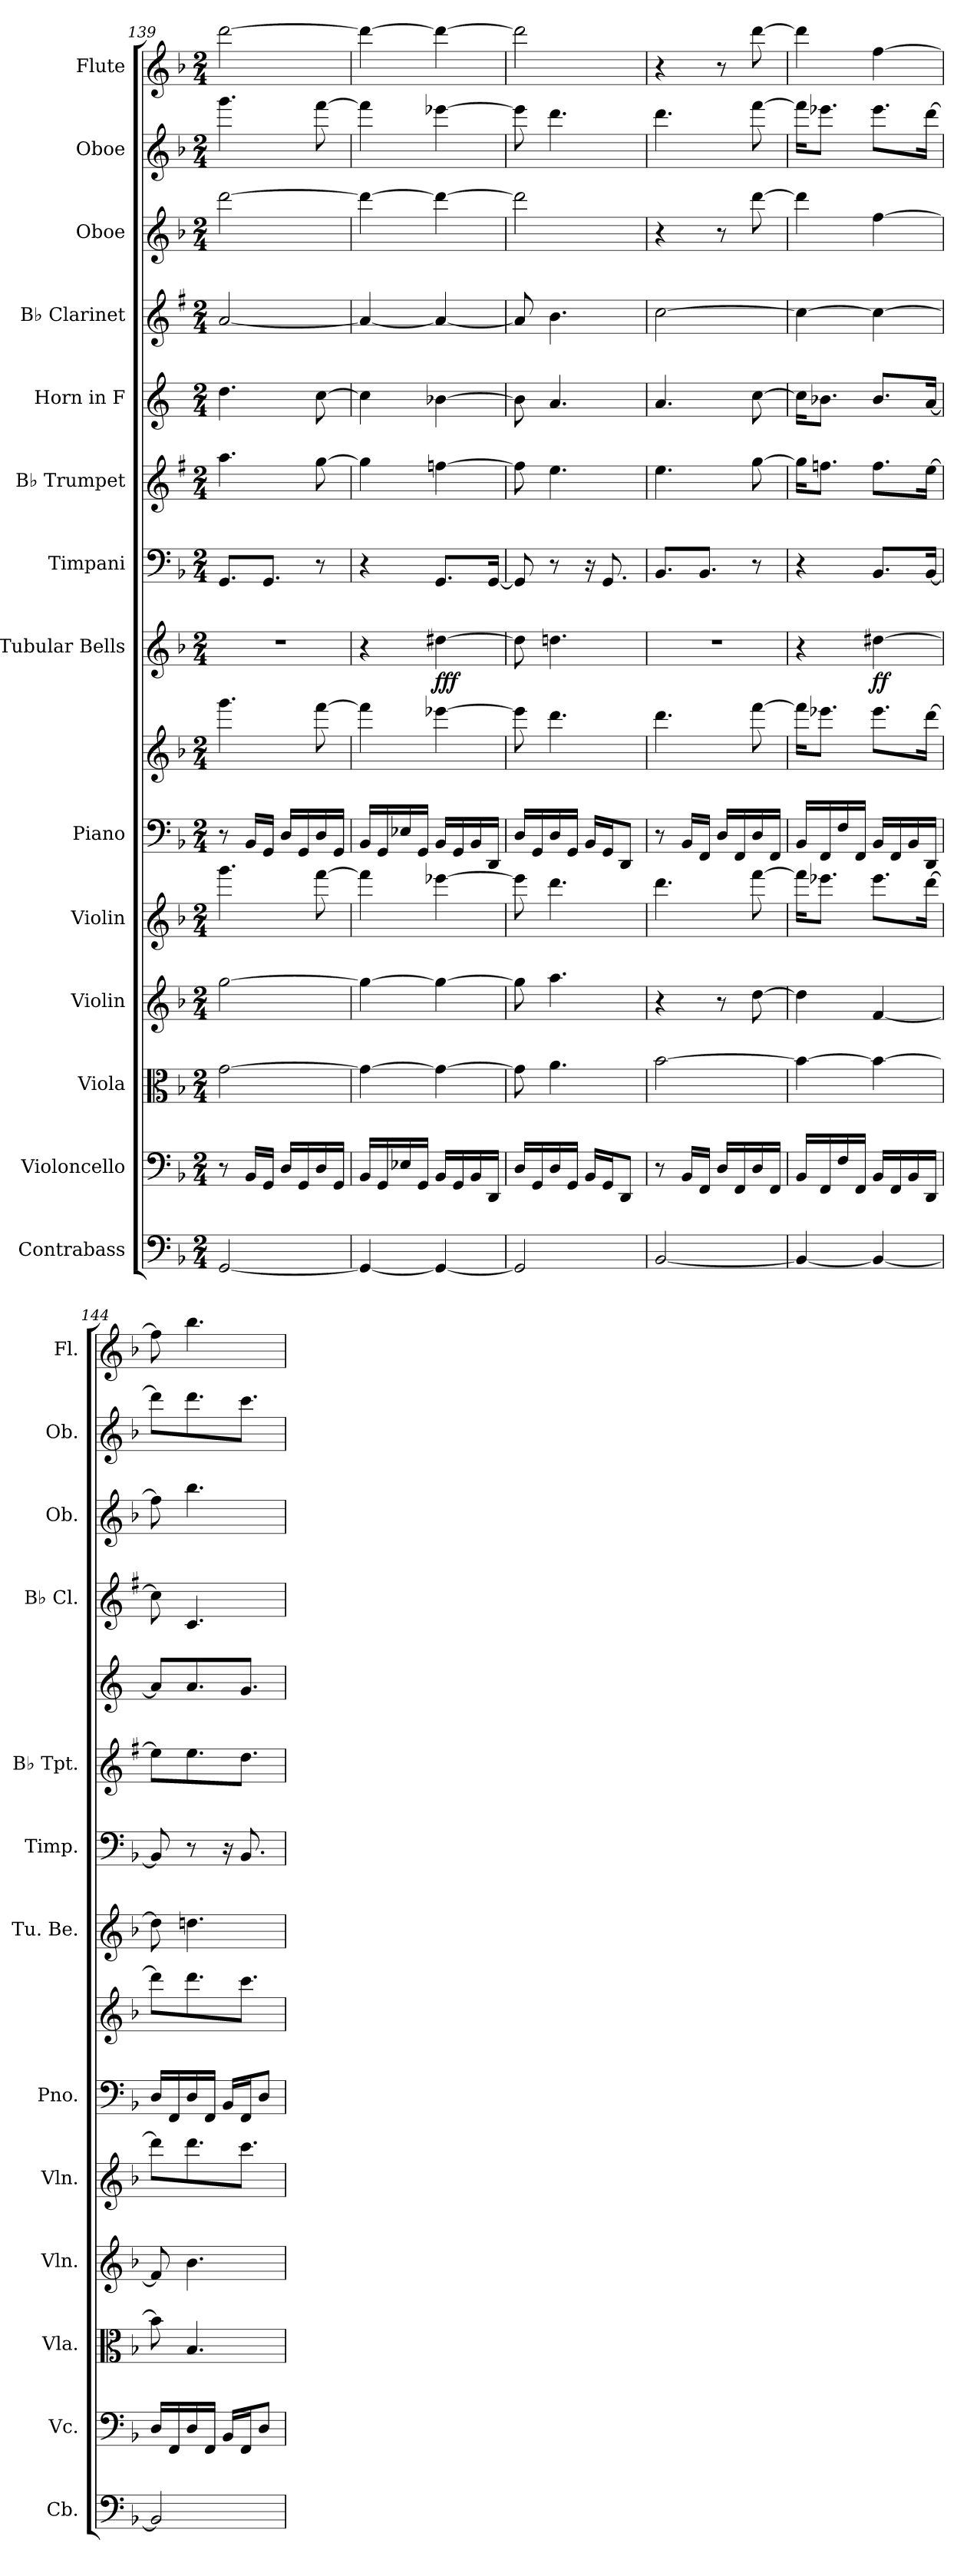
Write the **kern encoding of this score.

**kern	**kern	**kern	**kern	**kern	**kern	**kern	**kern	**dynam	**kern	**kern	**kern	**kern	**kern	**kern	**kern
*part14	*part13	*part12	*part11	*part10	*part9	*part9	*part8	*part8	*part7	*part6	*part5	*part4	*part3	*part2	*part1
*staff15	*staff14	*staff13	*staff12	*staff11	*staff10	*staff9	*staff8	*staff8	*staff7	*staff6	*staff5	*staff4	*staff3	*staff2	*staff1
*I"Contrabass	*I"Violoncello	*I"Viola	*I"Violin	*I"Violin	*I"Piano	*	*I"Tubular Bells	*	*I"Timpani	*I"B♭ Trumpet	*I"Horn in F	*I"B♭ Clarinet	*I"Oboe	*I"Oboe	*I"Flute
*I'Cb.	*I'Vc.	*I'Vla.	*I'Vln.	*I'Vln.	*I'Pno.	*	*I'Tu. Be.	*	*I'Timp.	*I'B♭ Tpt.	*	*I'B♭ Cl.	*I'Ob.	*I'Ob.	*I'Fl.
*clefF4	*clefF4	*clefC3	*clefG2	*clefG2	*clefF4	*clefG2	*clefG2	*	*clefF4	*clefG2	*clefG2	*clefG2	*clefG2	*clefG2	*clefG2
*ITrd7c12	*	*	*	*	*	*	*	*	*	*ITrd1c2	*ITrd4c7	*ITrd1c2	*	*	*
*k[b-]	*k[b-]	*k[b-]	*k[b-]	*k[b-]	*k[b-]	*k[b-]	*k[b-]	*	*k[b-]	*k[b-]	*k[b-]	*k[b-]	*k[b-]	*k[b-]	*k[b-]
*M2/4	*M2/4	*M2/4	*M2/4	*M2/4	*M2/4	*M2/4	*M2/4	*	*M2/4	*M2/4	*M2/4	*M2/4	*M2/4	*M2/4	*M2/4
=139	=139	=139	=139	=139	=139	=139	=139	=139	=139	=139	=139	=139	=139	=139	=139
[2GGG/	8r	[2g\	[2gg\	4.ggg\	8r	4.ggg\	2r	.	8.GG/L	4.gg\	4.g\	[2g/	[2ddd\	4.ggg\	[2ddd\
.	16BB-/LL	.	.	.	16BB-/LL	.	.	.	.	.	.	.	.	.	.
.	16GG/JJ	.	.	.	16GG/JJ	.	.	.	8.GG/J	.	.	.	.	.	.
.	16D/LL	.	.	.	16D/LL	.	.	.	.	.	.	.	.	.	.
.	16GG/	.	.	.	16GG/	.	.	.	.	.	.	.	.	.	.
.	16D/	.	.	[8fff\	16D/	[8fff\	.	.	8r	[8ff\	[8f\	.	.	[8fff\	.
.	16GG/JJ	.	.	.	16GG/JJ	.	.	.	.	.	.	.	.	.	.
=140	=140	=140	=140	=140	=140	=140	=140	=140	=140	=140	=140	=140	=140	=140	=140
4GGG/_	16BB-/LL	4g\_	4gg\_	4fff\]	16BB-/LL	4fff\]	4r	.	4r	4ff\]	4f\]	4g/_	4ddd\_	4fff\]	4ddd\_
.	16GG/	.	.	.	16GG/	.	.	.	.	.	.	.	.	.	.
.	16E-X/	.	.	.	16E-X/	.	.	.	.	.	.	.	.	.	.
.	16GG/JJ	.	.	.	16GG/JJ	.	.	.	.	.	.	.	.	.	.
!	!	!	!	!	!	!	!	!LO:DY:b	!	!	!	!	!	!	!
4GGG/_	16BB-/LL	4g\_	4gg\_	[4eee-X\	16BB-/LL	[4eee-X\	[4dd#X\	fff	8.GG/L	[4ee-X\	[4e-X\	4g/_	4ddd\_	[4eee-X\	4ddd\_
.	16GG/	.	.	.	16GG/	.	.	.	.	.	.	.	.	.	.
.	16BB-/	.	.	.	16BB-/	.	.	.	.	.	.	.	.	.	.
.	16DD/JJ	.	.	.	16DD/JJ	.	.	.	[16GG/Jk	.	.	.	.	.	.
!!LO:PB:g=z
=141	=141	=141	=141	=141	=141	=141	=141	=141	=141	=141	=141	=141	=141	=141	=141
2GGG/]	16D/LL	8g\]	8gg\]	8eee-\]	16D/LL	8eee-\]	8dd#\]	.	8GG/]	8ee-\]	8e-\]	8g/]	2ddd\]	8eee-\]	2ddd\]
.	16GG/	.	.	.	16GG/	.	.	.	.	.	.	.	.	.	.
.	16D/	4.a\	4.aa\	4.ddd\	16D/	4.ddd\	4.ddn\	.	8r	4.dd\	4.d/	4.a\	.	4.ddd\	.
.	16GG/JJ	.	.	.	16GG/JJ	.	.	.	.	.	.	.	.	.	.
.	16BB-/LL	.	.	.	16BB-/LL	.	.	.	16r	.	.	.	.	.	.
.	16GG/J	.	.	.	16GG/J	.	.	.	8.GG/	.	.	.	.	.	.
.	8DD/J	.	.	.	8DD/J	.	.	.	.	.	.	.	.	.	.
=142	=142	=142	=142	=142	=142	=142	=142	=142	=142	=142	=142	=142	=142	=142	=142
[2BBB-/	8r	[2b-\	4r	4.ddd\	8r	4.ddd\	2r	.	8.BB-/L	4.dd\	4.d/	[2b-\	4r	4.ddd\	4r
.	16BB-/LL	.	.	.	16BB-/LL	.	.	.	.	.	.	.	.	.	.
.	16FF/JJ	.	.	.	16FF/JJ	.	.	.	8.BB-/J	.	.	.	.	.	.
.	16D/LL	.	8r	.	16D/LL	.	.	.	.	.	.	.	8r	.	8r
.	16FF/	.	.	.	16FF/	.	.	.	.	.	.	.	.	.	.
.	16D/	.	[8dd\	[8fff\	16D/	[8fff\	.	.	8r	[8ff\	[8f\	.	[8ddd\	[8fff\	[8ddd\
.	16FF/JJ	.	.	.	16FF/JJ	.	.	.	.	.	.	.	.	.	.
=143	=143	=143	=143	=143	=143	=143	=143	=143	=143	=143	=143	=143	=143	=143	=143
4BBB-/_	16BB-/LL	4b-\_	4dd\]	16fff\KL]	16BB-/LL	16fff\KL]	4r	.	4r	16ff\KL]	16f\KL]	4b-\_	4ddd\]	16fff\KL]	4ddd\]
.	16FF/	.	.	8.eee-X\J	16FF/	8.eee-X\J	.	.	.	8.ee-X\J	8.e-X\J	.	.	8.eee-X\J	.
.	16F/	.	.	.	16F/	.	.	.	.	.	.	.	.	.	.
.	16FF/JJ	.	.	.	16FF/JJ	.	.	.	.	.	.	.	.	.	.
!	!	!	!	!	!	!	!	!LO:DY:b	!	!	!	!	!	!	!
4BBB-/_	16BB-/LL	4b-\_	[4f/	8.eee-\L	16BB-/LL	8.eee-\L	[4dd#X\	ff	8.BB-/L	8.ee-\L	8.e-/L	4b-\_	[4ff\	8.eee-\L	[4ff\
.	16FF/	.	.	.	16FF/	.	.	.	.	.	.	.	.	.	.
.	16BB-/	.	.	.	16BB-/	.	.	.	.	.	.	.	.	.	.
.	16DD/JJ	.	.	[16ddd\Jk	16DD/JJ	[16ddd\Jk	.	.	[16BB-/Jk	[16dd\Jk	[16d/Jk	.	.	[16ddd\Jk	.
=144	=144	=144	=144	=144	=144	=144	=144	=144	=144	=144	=144	=144	=144	=144	=144
2BBB-/]	16D/LL	8b-\]	8f/]	8ddd\L]	16D/LL	8ddd\L]	8dd#\]	.	8BB-/]	8dd\L]	8d/L]	8b-\]	8ff\]	8ddd\L]	8ff\]
.	16FF/	.	.	.	16FF/	.	.	.	.	.	.	.	.	.	.
.	16D/	4.B-/	4.b-\	8.ddd\	16D/	8.ddd\	4.ddn\	.	8r	8.dd\	8.d/	4.B-/	4.bb-\	8.ddd\	4.bb-\
.	16FF/JJ	.	.	.	16FF/JJ	.	.	.	.	.	.	.	.	.	.
.	16BB-/LL	.	.	.	16BB-/LL	.	.	.	16r	.	.	.	.	.	.
.	16FF/J	.	.	8.ccc\J	16FF/J	8.ccc\J	.	.	8.BB-/	8.cc\J	8.c/J	.	.	8.ccc\J	.
.	8D/J	.	.	.	8D/J	.	.	.	.	.	.	.	.	.	.
=	=	=	=	=	=	=	=	=	=	=	=	=	=	=	=
*-	*-	*-	*-	*-	*-	*-	*-	*-	*-	*-	*-	*-	*-	*-	*-
